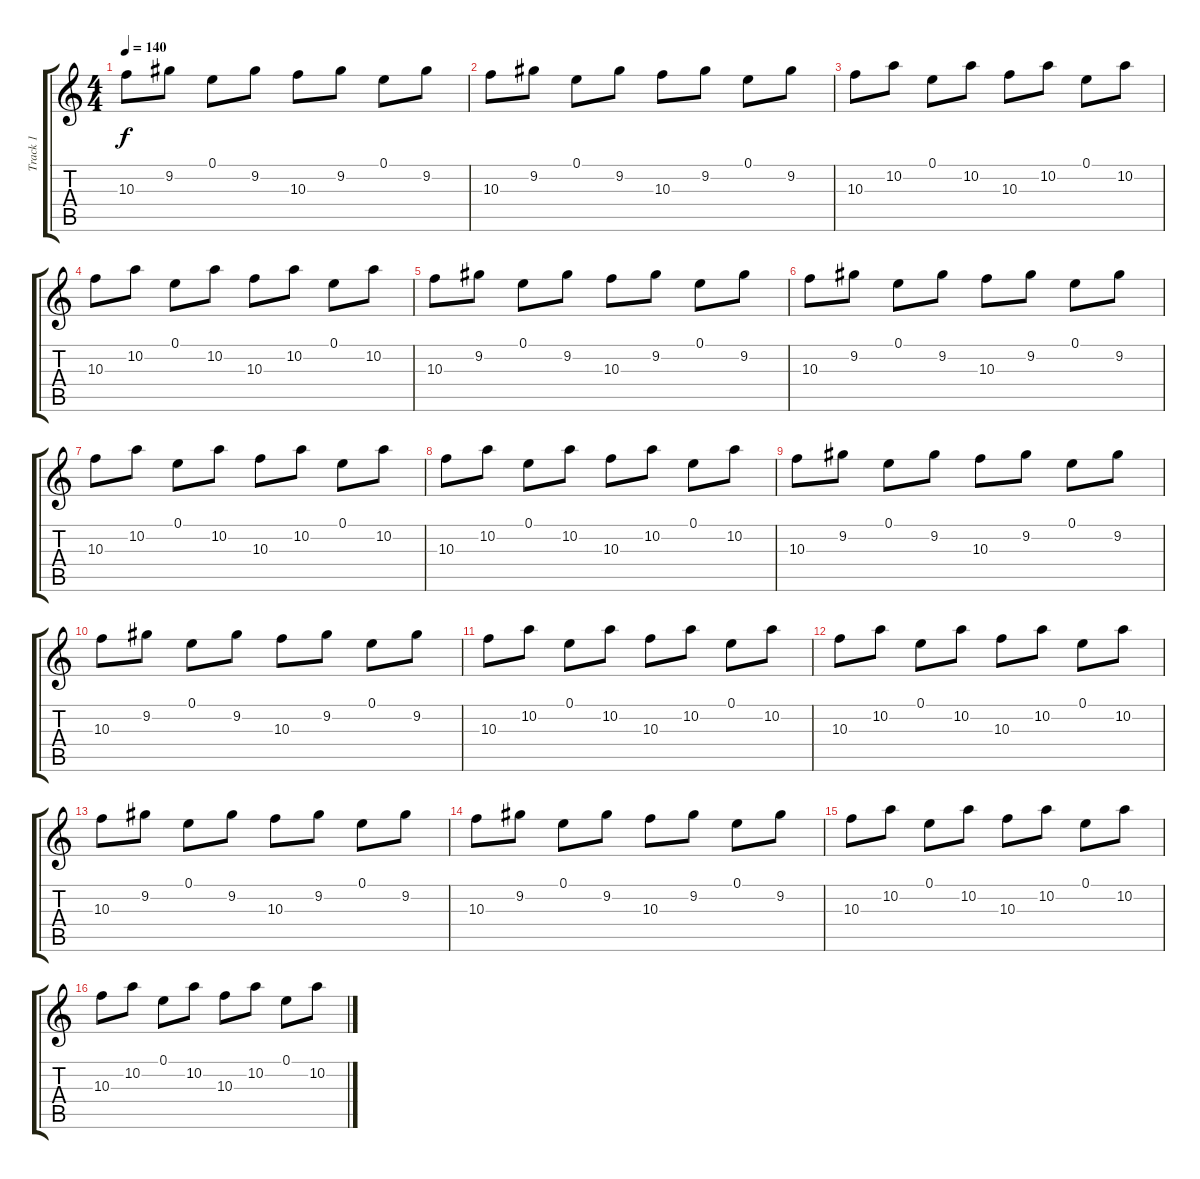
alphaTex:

\track ("Track 1" "Track 1") {instrument acousticguitarsteel}
\staff {score tabs}
\tuning (E4 B3 G3 D3 A2 E2) {hide}
\ts (4 4)
\tempo 140
\clef g2
\ks c
10.3.8{dy f} 9.2.8 0.1.8 9.2.8 10.3.8 9.2.8 0.1.8 9.2.8 |
10.3.8 9.2.8 0.1.8 9.2.8 10.3.8 9.2.8 0.1.8 9.2.8 |
10.3.8 10.2.8 0.1.8 10.2.8 10.3.8 10.2.8 0.1.8 10.2.8 |
10.3.8 10.2.8 0.1.8 10.2.8 10.3.8 10.2.8 0.1.8 10.2.8 |
10.3.8 9.2.8 0.1.8 9.2.8 10.3.8 9.2.8 0.1.8 9.2.8 |
10.3.8 9.2.8 0.1.8 9.2.8 10.3.8 9.2.8 0.1.8 9.2.8 |
10.3.8 10.2.8 0.1.8 10.2.8 10.3.8 10.2.8 0.1.8 10.2.8 |
10.3.8 10.2.8 0.1.8 10.2.8 10.3.8 10.2.8 0.1.8 10.2.8 |
10.3.8 9.2.8 0.1.8 9.2.8 10.3.8 9.2.8 0.1.8 9.2.8 |
10.3.8 9.2.8 0.1.8 9.2.8 10.3.8 9.2.8 0.1.8 9.2.8 |
10.3.8 10.2.8 0.1.8 10.2.8 10.3.8 10.2.8 0.1.8 10.2.8 |
10.3.8 10.2.8 0.1.8 10.2.8 10.3.8 10.2.8 0.1.8 10.2.8 |
10.3.8 9.2.8 0.1.8 9.2.8 10.3.8 9.2.8 0.1.8 9.2.8 |
10.3.8 9.2.8 0.1.8 9.2.8 10.3.8 9.2.8 0.1.8 9.2.8 |
10.3.8 10.2.8 0.1.8 10.2.8 10.3.8 10.2.8 0.1.8 10.2.8 |
10.3.8 10.2.8 0.1.8 10.2.8 10.3.8 10.2.8 0.1.8 10.2.8
